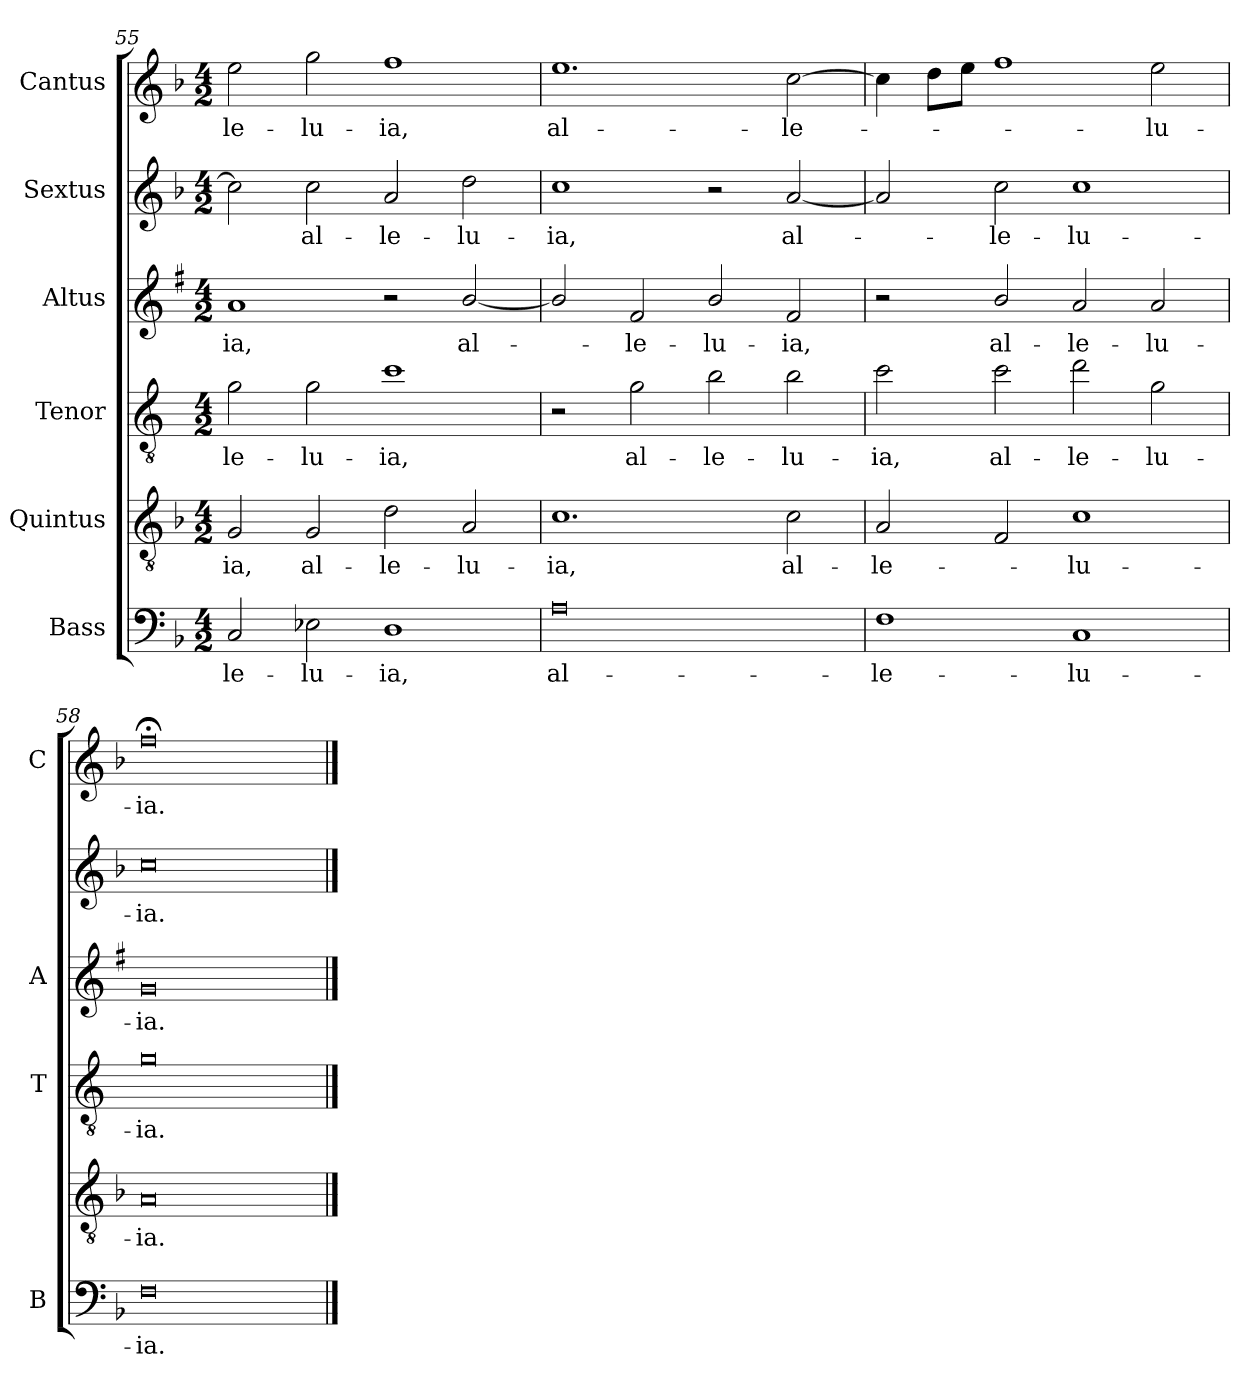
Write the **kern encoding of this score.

**kern	**text	**kern	**text	**kern	**text	**kern	**text	**kern	**text	**kern	**text
*part6	*part6	*part5	*part5	*part4	*part4	*part3	*part3	*part2	*part2	*part1	*part1
*staff6	*staff6	*staff5	*staff5	*staff4	*staff4	*staff3	*staff3	*staff2	*staff2	*staff1	*staff1
*I"Bass	*	*I"Quintus	*	*I"Tenor	*	*I"Altus	*	*I"Sextus	*	*I"Cantus	*
*I'B	*	*	*	*I'T	*	*I'A	*	*	*	*I'C	*
*clefF4	*	*clefGv2	*	*clefGv2	*	*clefG2	*	*clefG2	*	*clefG2	*
*	*	*	*	*ITrd4c7	*	*ITrd1c2	*	*	*	*	*
*k[b-]	*	*k[b-]	*	*k[b-]	*	*k[b-]	*	*k[b-]	*	*k[b-]	*
*F:	*	*F:	*	*F:	*	*F:	*	*F:	*	*F:	*
*M4/2	*	*M4/2	*	*M4/2	*	*M4/2	*	*M4/2	*	*M4/2	*
=55	=55	=55	=55	=55	=55	=55	=55	=55	=55	=55	=55
!	!LO:LY:b	!	!LO:LY:b	!	!LO:LY:b	!	!LO:LY:b	!	!	!	!LO:LY:b
2C/	-le-	2G/	-ia,	2c\	-le-	1g	-ia,	2cc\]	.	2ee\	-le-
!	!LO:LY:b	!	!LO:LY:b	!	!LO:LY:b	!	!	!	!LO:LY:b	!	!LO:LY:b
2E-X\	-lu-	2G/	al-	2c\	-lu-	.	.	2cc\	al-	2gg\	-lu-
!	!LO:LY:b	!	!LO:LY:b	!	!LO:LY:b	!	!	!	!LO:LY:b	!	!LO:LY:b
1D	-ia,	2d\	-le-	1f	-ia,	2r	.	2a/	-le-	1ff	-ia,
!	!	!	!LO:LY:b	!	!	!	!LO:LY:b	!	!LO:LY:b	!	!
.	.	2A/	-lu-	.	.	[2a/	al-	2dd\	-lu-	.	.
=56	=56	=56	=56	=56	=56	=56	=56	=56	=56	=56	=56
!	!LO:LY:b	!	!LO:LY:b	!	!	!	!	!	!LO:LY:b	!	!LO:LY:b
0A	al-	1.c	-ia,	2r	.	2a/]	.	1cc	-ia,	1.ee	al-
!	!	!	!	!	!LO:LY:b	!	!LO:LY:b	!	!	!	!
.	.	.	.	2c\	al-	2e/	-le-	.	.	.	.
!	!	!	!	!	!LO:LY:b	!	!LO:LY:b	!	!	!	!
.	.	.	.	2e\	-le-	2a/	-lu-	2r	.	.	.
!	!	!	!LO:LY:b	!	!LO:LY:b	!	!LO:LY:b	!	!LO:LY:b	!	!LO:LY:b
.	.	2c\	al-	2e\	-lu-	2e/	-ia,	[2a/	al-	[2cc\	-le-
=57	=57	=57	=57	=57	=57	=57	=57	=57	=57	=57	=57
!	!LO:LY:b	!	!LO:LY:b	!	!LO:LY:b	!	!	!	!	!	!
1F	-le-	2A/	-le-	2f\	-ia,	2r	.	2a/]	.	4cc\]	.
.	.	.	.	.	.	.	.	.	.	8dd\L	.
.	.	.	.	.	.	.	.	.	.	8ee\J	.
!	!	!	!	!	!LO:LY:b	!	!LO:LY:b	!	!LO:LY:b	!	!
.	.	2F/	.	2f\	al-	2a/	al-	2cc\	-le-	1ff	.
!	!LO:LY:b	!	!LO:LY:b	!	!LO:LY:b	!	!LO:LY:b	!	!LO:LY:b	!	!
1C	-lu-	1c	-lu-	2g\	-le-	2g/	-le-	1cc	-lu-	.	.
!	!	!	!	!	!LO:LY:b	!	!LO:LY:b	!	!	!	!LO:LY:b
.	.	.	.	2c\	-lu-	2g/	-lu-	.	.	2ee\	-lu-
=58	=58	=58	=58	=58	=58	=58	=58	=58	=58	=58	=58
!	!LO:LY:b	!	!LO:LY:b	!	!LO:LY:b	!	!LO:LY:b	!	!LO:LY:b	!	!LO:LY:b
0F	-ia.	0A	-ia.	0c	-ia.	0f	-ia.	0cc	-ia.	0ff;<	-ia.
==	==	==	==	==	==	==	==	==	==	==	==
*-	*-	*-	*-	*-	*-	*-	*-	*-	*-	*-	*-
